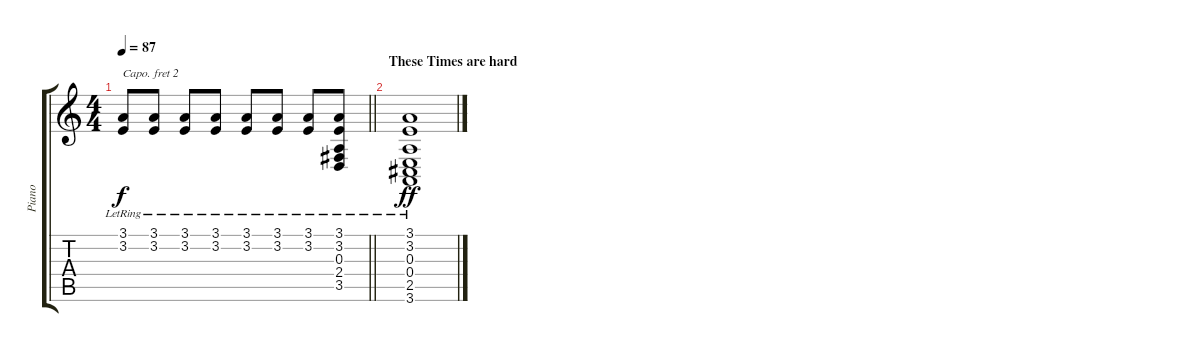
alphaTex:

\track ("Piano" "Piano") {instrument electricgrandpiano}
\staff {score tabs}
\capo 2
\tuning (E4 B3 G3 D3 A2 E2) {hide}
\ts (4 4)
\tempo 87
\clef g2
\barLineRight lightlight
\ks c
(3.1{lr} 3.2{lr}).8{dy f} (3.1{lr} 3.2{lr}).8 (3.1{lr} 3.2{lr}).8 (3.1{lr} 3.2{lr}).8 (3.1{lr} 3.2{lr}).8 (3.1{lr} 3.2{lr}).8 (3.1{lr} 3.2{lr}).8 (3.1{lr} 3.2{lr} 0.3{t} 2.4{t} 3.5{t}).8 |
\section ("" "These Times are hard")
(3.1 3.2{lr} 0.3{lr} 0.4{lr} 2.5{lr} 3.6{lr}).1{dy ff}
